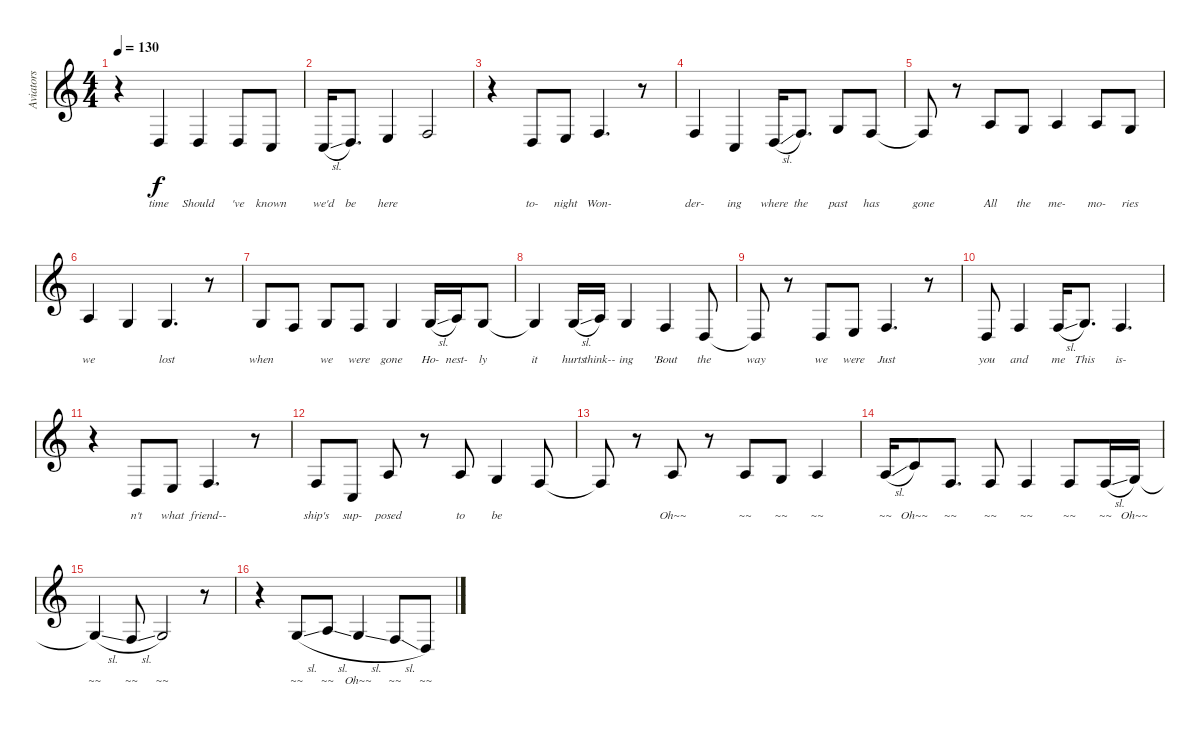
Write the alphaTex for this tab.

\track ("Aviators" "Aviators") {instrument mutedtrumpet}
\staff {score}
\tuning (E4 B3 G3 D3 A2 E2) {hide}
\ts (4 4)
\tempo 130
\clef g2
\ks c
r.4{dy f} 5.5.4{lyrics (0 "time") lyrics (1 "") lyrics (2 "") lyrics (3 "") lyrics (4 "")} 5.5.4{lyrics (0 "Should") lyrics (1 "") lyrics (2 "") lyrics (3 "") lyrics (4 "")} 5.5.8{lyrics (0 "'ve") lyrics (1 "") lyrics (2 "") lyrics (3 "") lyrics (4 "")} 3.5.8{lyrics (0 "known") lyrics (1 "") lyrics (2 "") lyrics (3 "") lyrics (4 "")} |
3.5{sl}.16{lyrics (0 "we'd") lyrics (1 "") lyrics (2 "") lyrics (3 "") lyrics (4 "")} 5.5.8{d lyrics (0 "be") lyrics (1 "") lyrics (2 "") lyrics (3 "") lyrics (4 "")} 7.5.4{lyrics (0 "here") lyrics (1 "") lyrics (2 "") lyrics (3 "") lyrics (4 "")} 3.4.2{lyrics (0 "") lyrics (1 "") lyrics (2 "") lyrics (3 "") lyrics (4 "")} |
r.4 5.5.8{lyrics (0 "to-") lyrics (1 "") lyrics (2 "") lyrics (3 "") lyrics (4 "")} 7.5.8{lyrics (0 "night") lyrics (1 "") lyrics (2 "") lyrics (3 "") lyrics (4 "")} 3.4.4{d lyrics (0 "Won-") lyrics (1 "") lyrics (2 "") lyrics (3 "") lyrics (4 "")} r.8 |
3.4.4{lyrics (0 "der-") lyrics (1 "") lyrics (2 "") lyrics (3 "") lyrics (4 "")} 3.5.4{lyrics (0 "ing") lyrics (1 "") lyrics (2 "") lyrics (3 "") lyrics (4 "")} 5.5{sl}.16{lyrics (0 "where") lyrics (1 "") lyrics (2 "") lyrics (3 "") lyrics (4 "")} 8.5.8{d lyrics (0 "the") lyrics (1 "") lyrics (2 "") lyrics (3 "") lyrics (4 "")} 5.4.8{lyrics (0 "past") lyrics (1 "") lyrics (2 "") lyrics (3 "") lyrics (4 "")} 3.4.8{lyrics (0 "has") lyrics (1 "") lyrics (2 "") lyrics (3 "") lyrics (4 "")} |
3.4{t}.8{lyrics (0 "gone") lyrics (1 "") lyrics (2 "") lyrics (3 "") lyrics (4 "")} r.8 7.4.8{lyrics (0 "All") lyrics (1 "") lyrics (2 "") lyrics (3 "") lyrics (4 "")} 5.4.8{lyrics (0 "the") lyrics (1 "") lyrics (2 "") lyrics (3 "") lyrics (4 "")} 7.4.4{lyrics (0 "me-") lyrics (1 "") lyrics (2 "") lyrics (3 "") lyrics (4 "")} 7.4.8{lyrics (0 "mo-") lyrics (1 "") lyrics (2 "") lyrics (3 "") lyrics (4 "")} 5.4.8{lyrics (0 "ries") lyrics (1 "") lyrics (2 "") lyrics (3 "") lyrics (4 "")} |
7.4.4{lyrics (0 "we") lyrics (1 "") lyrics (2 "") lyrics (3 "") lyrics (4 "")} 5.4.4{lyrics (0 "") lyrics (1 "") lyrics (2 "") lyrics (3 "") lyrics (4 "")} 5.4.4{d lyrics (0 "lost") lyrics (1 "") lyrics (2 "") lyrics (3 "") lyrics (4 "")} r.8 |
5.4.8{lyrics (0 "when") lyrics (1 "") lyrics (2 "") lyrics (3 "") lyrics (4 "")} 3.4.8{lyrics (0 "") lyrics (1 "") lyrics (2 "") lyrics (3 "") lyrics (4 "")} 5.4.8{lyrics (0 "we") lyrics (1 "") lyrics (2 "") lyrics (3 "") lyrics (4 "")} 3.4.8{lyrics (0 "were") lyrics (1 "") lyrics (2 "") lyrics (3 "") lyrics (4 "")} 5.4.4{lyrics (0 "gone") lyrics (1 "") lyrics (2 "") lyrics (3 "") lyrics (4 "")} 5.4{sl}.16{lyrics (0 "Ho-") lyrics (1 "") lyrics (2 "") lyrics (3 "") lyrics (4 "")} 7.4.16{lyrics (0 "nest-") lyrics (1 "") lyrics (2 "") lyrics (3 "") lyrics (4 "")} 5.4.8{lyrics (0 "ly") lyrics (1 "") lyrics (2 "") lyrics (3 "") lyrics (4 "")} |
5.4{t}.4{lyrics (0 "it") lyrics (1 "") lyrics (2 "") lyrics (3 "") lyrics (4 "")} 5.4{sl}.16{lyrics (0 "hurts") lyrics (1 "") lyrics (2 "") lyrics (3 "") lyrics (4 "")} 7.4.16{lyrics (0 "think--") lyrics (1 "") lyrics (2 "") lyrics (3 "") lyrics (4 "")} 5.4.4{lyrics (0 "ing") lyrics (1 "") lyrics (2 "") lyrics (3 "") lyrics (4 "")} 3.4.4{lyrics (0 "'Bout") lyrics (1 "") lyrics (2 "") lyrics (3 "") lyrics (4 "")} 5.5.8{lyrics (0 "the") lyrics (1 "") lyrics (2 "") lyrics (3 "") lyrics (4 "")} |
5.5{t}.8{lyrics (0 "way") lyrics (1 "") lyrics (2 "") lyrics (3 "") lyrics (4 "")} r.8 5.5.8{lyrics (0 "we") lyrics (1 "") lyrics (2 "") lyrics (3 "") lyrics (4 "")} 7.5.8{lyrics (0 "were") lyrics (1 "") lyrics (2 "") lyrics (3 "") lyrics (4 "")} 3.4.4{d lyrics (0 "Just") lyrics (1 "") lyrics (2 "") lyrics (3 "") lyrics (4 "")} r.8 |
5.5.8{lyrics (0 "you") lyrics (1 "") lyrics (2 "") lyrics (3 "") lyrics (4 "")} 3.4.4{lyrics (0 "and") lyrics (1 "") lyrics (2 "") lyrics (3 "") lyrics (4 "")} 3.4{sl}.16{lyrics (0 "me") lyrics (1 "") lyrics (2 "") lyrics (3 "") lyrics (4 "")} 5.4.8{d lyrics (0 "This") lyrics (1 "") lyrics (2 "") lyrics (3 "") lyrics (4 "")} 3.4.4{d lyrics (0 "is-") lyrics (1 "") lyrics (2 "") lyrics (3 "") lyrics (4 "")} |
r.4 5.5.8{lyrics (0 "n't") lyrics (1 "") lyrics (2 "") lyrics (3 "") lyrics (4 "")} 7.5.8{lyrics (0 "what") lyrics (1 "") lyrics (2 "") lyrics (3 "") lyrics (4 "")} 3.4.4{d lyrics (0 "friend--") lyrics (1 "") lyrics (2 "") lyrics (3 "") lyrics (4 "")} r.8 |
3.4.8{lyrics (0 "ship's") lyrics (1 "") lyrics (2 "") lyrics (3 "") lyrics (4 "")} 3.5.8{lyrics (0 "sup-") lyrics (1 "") lyrics (2 "") lyrics (3 "") lyrics (4 "")} 7.4.8{lyrics (0 "posed") lyrics (1 "") lyrics (2 "") lyrics (3 "") lyrics (4 "")} r.8 7.4.8{lyrics (0 "to") lyrics (1 "") lyrics (2 "") lyrics (3 "") lyrics (4 "")} 5.4.4{lyrics (0 "be") lyrics (1 "") lyrics (2 "") lyrics (3 "") lyrics (4 "")} 3.4.8{lyrics (0 "") lyrics (1 "") lyrics (2 "") lyrics (3 "") lyrics (4 "")} |
3.4{t}.8{lyrics (0 "") lyrics (1 "") lyrics (2 "") lyrics (3 "") lyrics (4 "")} r.8 7.4.8{lyrics (0 "Oh~~") lyrics (1 "") lyrics (2 "") lyrics (3 "") lyrics (4 "")} r.8 7.4.8{lyrics (0 "~~") lyrics (1 "") lyrics (2 "") lyrics (3 "") lyrics (4 "")} 5.4.8{lyrics (0 "~~") lyrics (1 "") lyrics (2 "") lyrics (3 "") lyrics (4 "")} 7.4.4{lyrics (0 "~~") lyrics (1 "") lyrics (2 "") lyrics (3 "") lyrics (4 "")} |
2.3{sl}.16{lyrics (0 "~~") lyrics (1 "") lyrics (2 "") lyrics (3 "") lyrics (4 "")} 5.3.8{lyrics (0 "Oh~~") lyrics (1 "") lyrics (2 "") lyrics (3 "") lyrics (4 "")} 3.4.8{d lyrics (0 "~~") lyrics (1 "") lyrics (2 "") lyrics (3 "") lyrics (4 "")} 3.4.8{lyrics (0 "~~") lyrics (1 "") lyrics (2 "") lyrics (3 "") lyrics (4 "")} 3.4.4{lyrics (0 "~~") lyrics (1 "") lyrics (2 "") lyrics (3 "") lyrics (4 "")} 3.4.8{lyrics (0 "~~") lyrics (1 "") lyrics (2 "") lyrics (3 "") lyrics (4 "")} 3.4{sl}.16{lyrics (0 "~~") lyrics (1 "") lyrics (2 "") lyrics (3 "") lyrics (4 "")} 5.4.16{lyrics (0 "Oh~~") lyrics (1 "") lyrics (2 "") lyrics (3 "") lyrics (4 "")} |
5.4{sl t}.4{lyrics (0 "~~") lyrics (1 "") lyrics (2 "") lyrics (3 "") lyrics (4 "")} 3.4{sl}.8{lyrics (0 "~~") lyrics (1 "") lyrics (2 "") lyrics (3 "") lyrics (4 "")} 5.4.2{lyrics (0 "~~") lyrics (1 "") lyrics (2 "") lyrics (3 "") lyrics (4 "")} r.8 |
r.4 5.4{sl}.8{lyrics (0 "~~") lyrics (1 "") lyrics (2 "") lyrics (3 "") lyrics (4 "")} 7.4{sl}.8{lyrics (0 "~~") lyrics (1 "") lyrics (2 "") lyrics (3 "") lyrics (4 "")} 5.4{sl}.4{lyrics (0 "Oh~~") lyrics (1 "") lyrics (2 "") lyrics (3 "") lyrics (4 "")} 3.4{sl}.8{lyrics (0 "~~") lyrics (1 "") lyrics (2 "") lyrics (3 "") lyrics (4 "")} 0.4.8{lyrics (0 "~~") lyrics (1 "") lyrics (2 "") lyrics (3 "") lyrics (4 "")}
